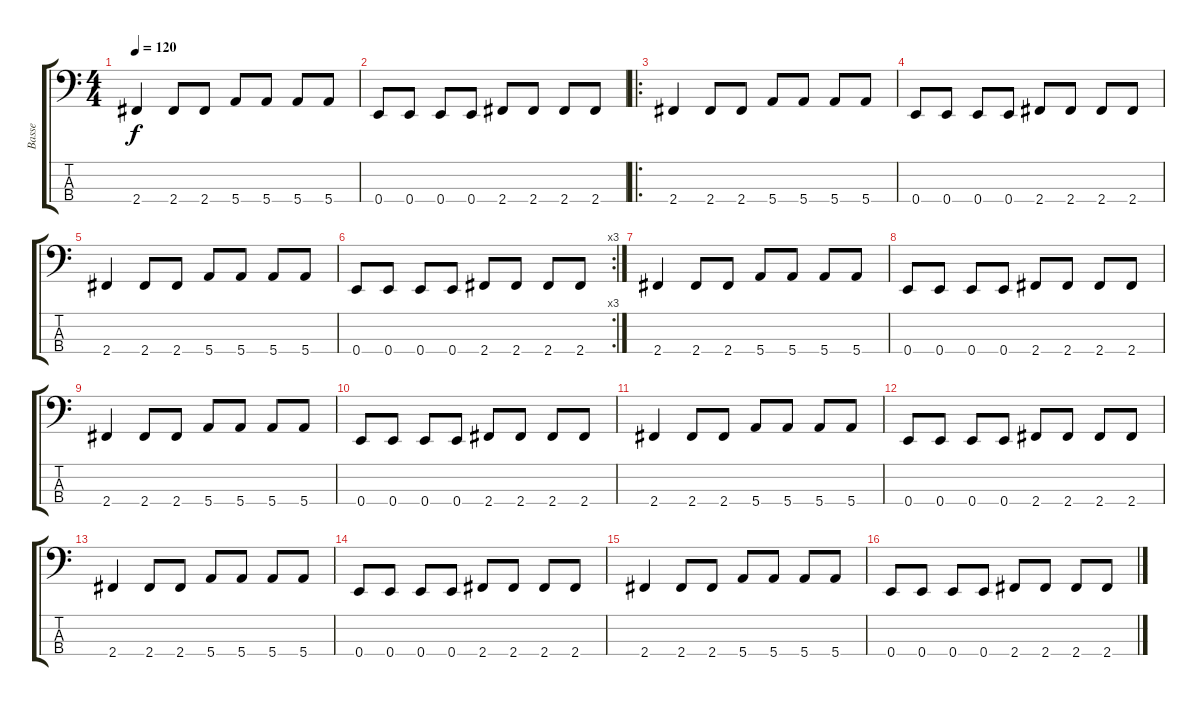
\track ("Basse" "Basse") {instrument electricbasspick}
\staff {score tabs}
\tuning (G2 D2 A1 E1) {hide}
\ts (4 4)
\tempo 120
\clef f4
\ks c
2.4.4{dy f} 2.4.8 2.4.8 5.4.8 5.4.8 5.4.8 5.4.8 |
0.4.8 0.4.8 0.4.8 0.4.8 2.4.8 2.4.8 2.4.8 2.4.8 |
\ro
2.4.4 2.4.8 2.4.8 5.4.8 5.4.8 5.4.8 5.4.8 |
0.4.8 0.4.8 0.4.8 0.4.8 2.4.8 2.4.8 2.4.8 2.4.8 |
2.4.4 2.4.8 2.4.8 5.4.8 5.4.8 5.4.8 5.4.8 |
\rc 3
0.4.8 0.4.8 0.4.8 0.4.8 2.4.8 2.4.8 2.4.8 2.4.8 |
2.4.4 2.4.8 2.4.8 5.4.8 5.4.8 5.4.8 5.4.8 |
0.4.8 0.4.8 0.4.8 0.4.8 2.4.8 2.4.8 2.4.8 2.4.8 |
2.4.4 2.4.8 2.4.8 5.4.8 5.4.8 5.4.8 5.4.8 |
0.4.8 0.4.8 0.4.8 0.4.8 2.4.8 2.4.8 2.4.8 2.4.8 |
2.4.4 2.4.8 2.4.8 5.4.8 5.4.8 5.4.8 5.4.8 |
0.4.8 0.4.8 0.4.8 0.4.8 2.4.8 2.4.8 2.4.8 2.4.8 |
2.4.4 2.4.8 2.4.8 5.4.8 5.4.8 5.4.8 5.4.8 |
0.4.8 0.4.8 0.4.8 0.4.8 2.4.8 2.4.8 2.4.8 2.4.8 |
2.4.4 2.4.8 2.4.8 5.4.8 5.4.8 5.4.8 5.4.8 |
0.4.8 0.4.8 0.4.8 0.4.8 2.4.8 2.4.8 2.4.8 2.4.8
